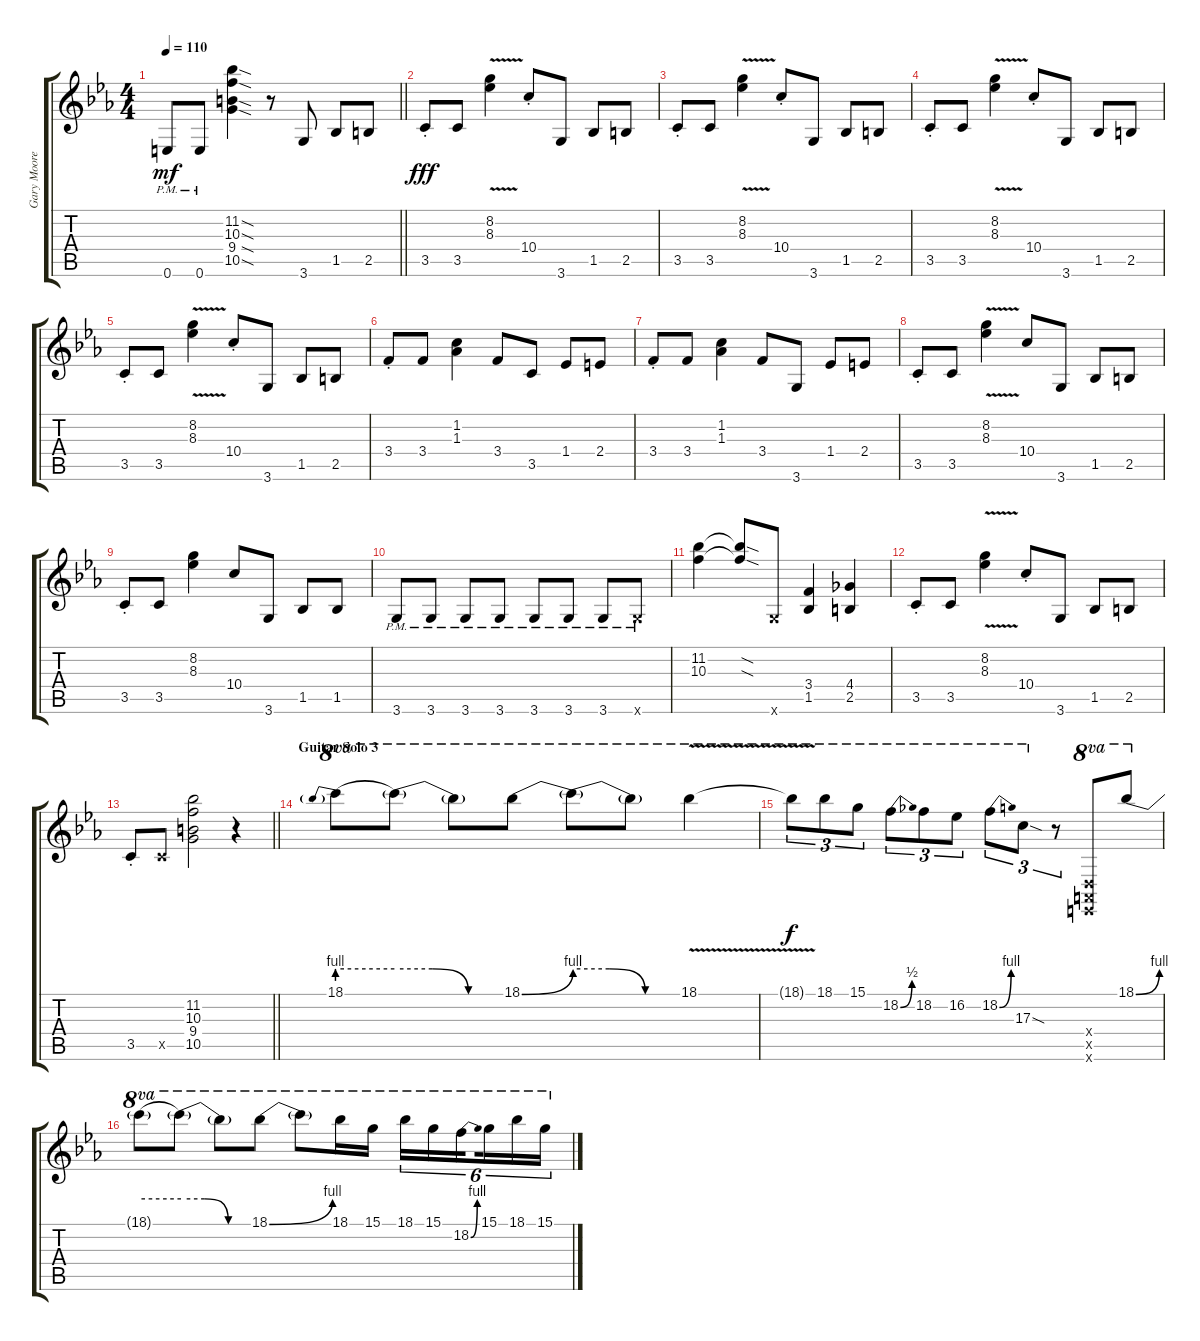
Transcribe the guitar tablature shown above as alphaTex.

\track ("Gary Moore" "Gary Moore") {instrument distortionguitar}
\staff {score tabs}
\tuning (E4 B3 G3 D3 A2 E2) {hide}
\ts (4 4)
\tempo 110
\clef g2
\barLineRight lightlight
\ks eb
0.6{pm}.8{dy mf} 0.6{pm}.8 (11.2{sod} 10.3{sod} 9.4{sod} 10.5{sod}).4 r.8 3.6.8 1.5.8 2.5.8 |
3.5{st}.8{dy fff} 3.5.8 (8.2{v} 8.3{v}).4 10.4{st}.8 3.6.8 1.5.8 2.5.8 |
3.5{st}.8 3.5.8 (8.2{v} 8.3{v}).4 10.4{st}.8 3.6.8 1.5.8 2.5.8 |
3.5{st}.8 3.5.8 (8.2{v} 8.3{v}).4 10.4{st}.8 3.6.8 1.5.8 2.5.8 |
3.5{st}.8 3.5.8 (8.2{v} 8.3{v}).4 10.4{st}.8 3.6.8 1.5.8 2.5.8 |
3.4{st}.8 3.4.8 (1.2 1.3).4 3.4.8 3.5.8 1.4.8 2.4.8 |
3.4{st}.8 3.4.8 (1.2 1.3).4 3.4.8 3.6.8 1.4.8 2.4.8 |
3.5{st}.8 3.5.8 (8.2{v} 8.3{v}).4 10.4.8 3.6.8 1.5.8 2.5.8 |
3.5{st}.8 3.5.8 (8.2 8.3).4 10.4.8 3.6.8 1.5.8 1.5.8 |
3.6{pm}.8 3.6{pm}.8 3.6{pm}.8 3.6{pm}.8 3.6{pm}.8 3.6{pm}.8 3.6{pm}.8 3.6{pm x}.8 |
(11.2 10.3).4 (11.2{sod t} 10.3{sod t}).8 3.6{x}.8 (3.4 1.5).4 (4.4 2.5).4 |
3.5{st}.8 3.5.8 (8.2{v} 8.3{v}).4 10.4{st}.8 3.6.8 1.5.8 2.5.8 |
\barLineRight lightlight
3.5{st}.8 3.5{x}.8 (11.2 10.3 9.4 10.5).2 r.4 |
\section ("" "Guitar Solo 3")
18.1{be (prebend 0 4 60 4)}.8{ot 8va} 18.1{be (custom 0 4 20 4 40 0 60 0) t}.8{ot 8va} 18.1{t}.8{ot 8va} 18.1{be (bend 0 0 60 4)}.8{ot 8va} 18.1{be (custom 0 4 20 4 40 0 60 0) t}.8{ot 8va} 18.1{t}.8{ot 8va} 18.1{v}.4{ot 8va} |
18.1{v t}.8{tu (3 2) ot 8va dy f} 18.1.8{tu (3 2) ot 8va} 15.1.8{tu (3 2) ot 8va} 18.2{be (bend 0 0 60 2)}.8{tu (3 2) ot 8va} 18.2.8{tu (3 2) ot 8va} 16.2.8{tu (3 2) ot 8va} 18.2{be (bend 0 0 60 4)}.8{tu (3 2) ot 8va} 17.3{sod}.8{tu (3 2) ot 8va} r.8{tu (3 2)} (0.4{x} 0.5{x} 0.6{x}).8{ot 8va} 18.1{be (bend 0 0 60 4)}.8{ot 8va} |
18.1{be (hold 0 4 60 4) t}.8{ot 8va} 18.1{be (custom 0 4 20 4 40 0 60 0) t}.8{ot 8va} 18.1{t}.8{ot 8va} 18.1{be (bend 0 0 60 4)}.8{ot 8va} 18.1{t}.8{ot 8va} 18.1.16{ot 8va} 15.1.16{ot 8va} 18.1.16{tu (6 4) ot 8va} 15.1.16{tu (6 4) ot 8va} 18.2{be (bend 0 0 60 4)}.16{tu (6 4) ot 8va beam splitsecondary} 15.1.16{tu (6 4) ot 8va} 18.1.16{tu (6 4) ot 8va} 15.1.16{tu (6 4) ot 8va}
